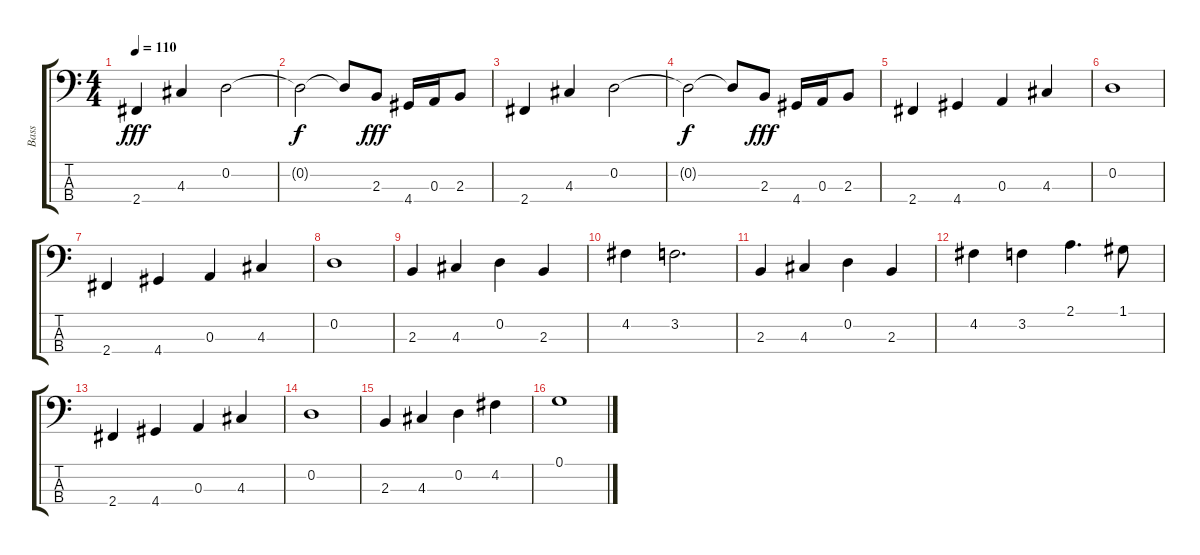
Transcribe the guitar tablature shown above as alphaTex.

\track ("Bass" "Bass") {instrument electricbasspick}
\staff {score tabs}
\tuning (G2 D2 A1 E1) {hide}
\ts (4 4)
\tempo 110
\clef f4
\ks c
2.4.4{dy fff} 4.3.4 0.2.2 |
0.2{t}.2{dy f} 0.2{t}.8 2.3.8{dy fff} 4.4.16 0.3.16 2.3.8 |
2.4.4 4.3.4 0.2.2 |
0.2{t}.2{dy f} 0.2{t}.8 2.3.8{dy fff} 4.4.16 0.3.16 2.3.8 |
2.4.4 4.4.4 0.3.4 4.3.4 |
0.2.1 |
2.4.4 4.4.4 0.3.4 4.3.4 |
0.2.1 |
2.3.4 4.3.4 0.2.4 2.3.4 |
4.2.4 3.2.2{d} |
2.3.4 4.3.4 0.2.4 2.3.4 |
4.2.4 3.2.4 2.1.4{d} 1.1.8 |
2.4.4 4.4.4 0.3.4 4.3.4 |
0.2.1 |
2.3.4 4.3.4 0.2.4 4.2.4 |
0.1.1
